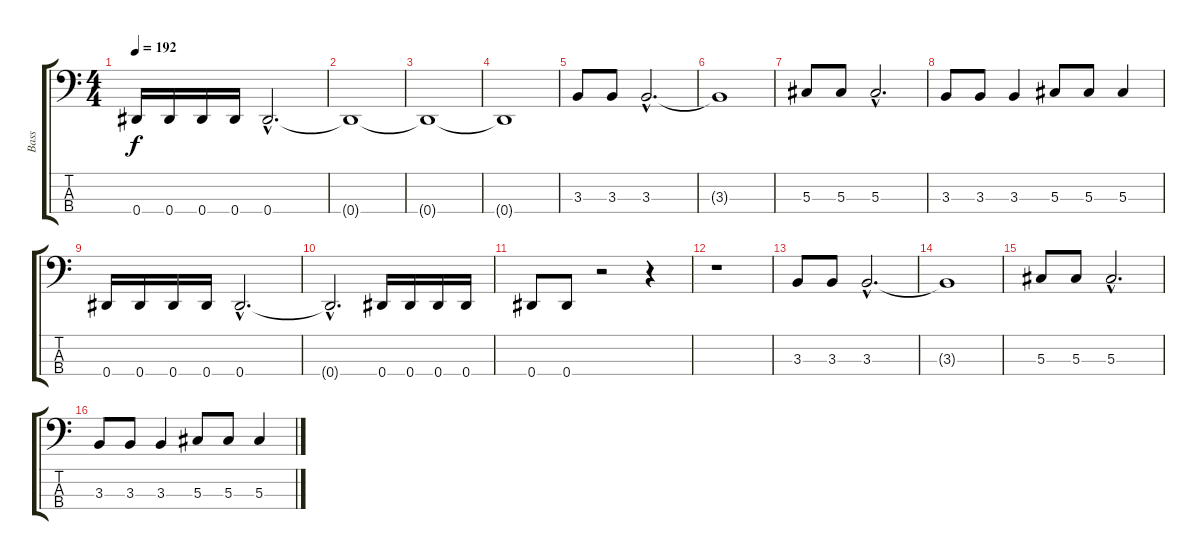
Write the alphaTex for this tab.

\track ("Bass" "Bass") {instrument electricbassfinger}
\staff {score tabs}
\tuning (Gb2 Db2 Ab1 Eb1) {hide}
\ts (4 4)
\tempo 192
\clef f4
\ks c
0.4.16{dy f instrument electricbassfinger} 0.4.16 0.4.16 0.4.16 0.4{hac}.2{d} |
0.4{t}.1 |
0.4{t}.1 |
0.4{t}.1 |
3.3.8 3.3.8 3.3{hac}.2{d} |
3.3{t}.1 |
5.3.8 5.3.8 5.3{hac}.2{d} |
3.3.8 3.3.8 3.3.4 5.3.8 5.3.8 5.3.4 |
0.4.16 0.4.16 0.4.16 0.4.16 0.4{hac}.2{d} |
0.4{hac t}.2{d} 0.4.16 0.4.16 0.4.16 0.4.16 |
0.4.8 0.4.8 r.2 r.4 |
r.1 |
3.3.8 3.3.8 3.3{hac}.2{d} |
3.3{t}.1 |
5.3.8 5.3.8 5.3{hac}.2{d} |
3.3.8 3.3.8 3.3.4 5.3.8 5.3.8 5.3.4
